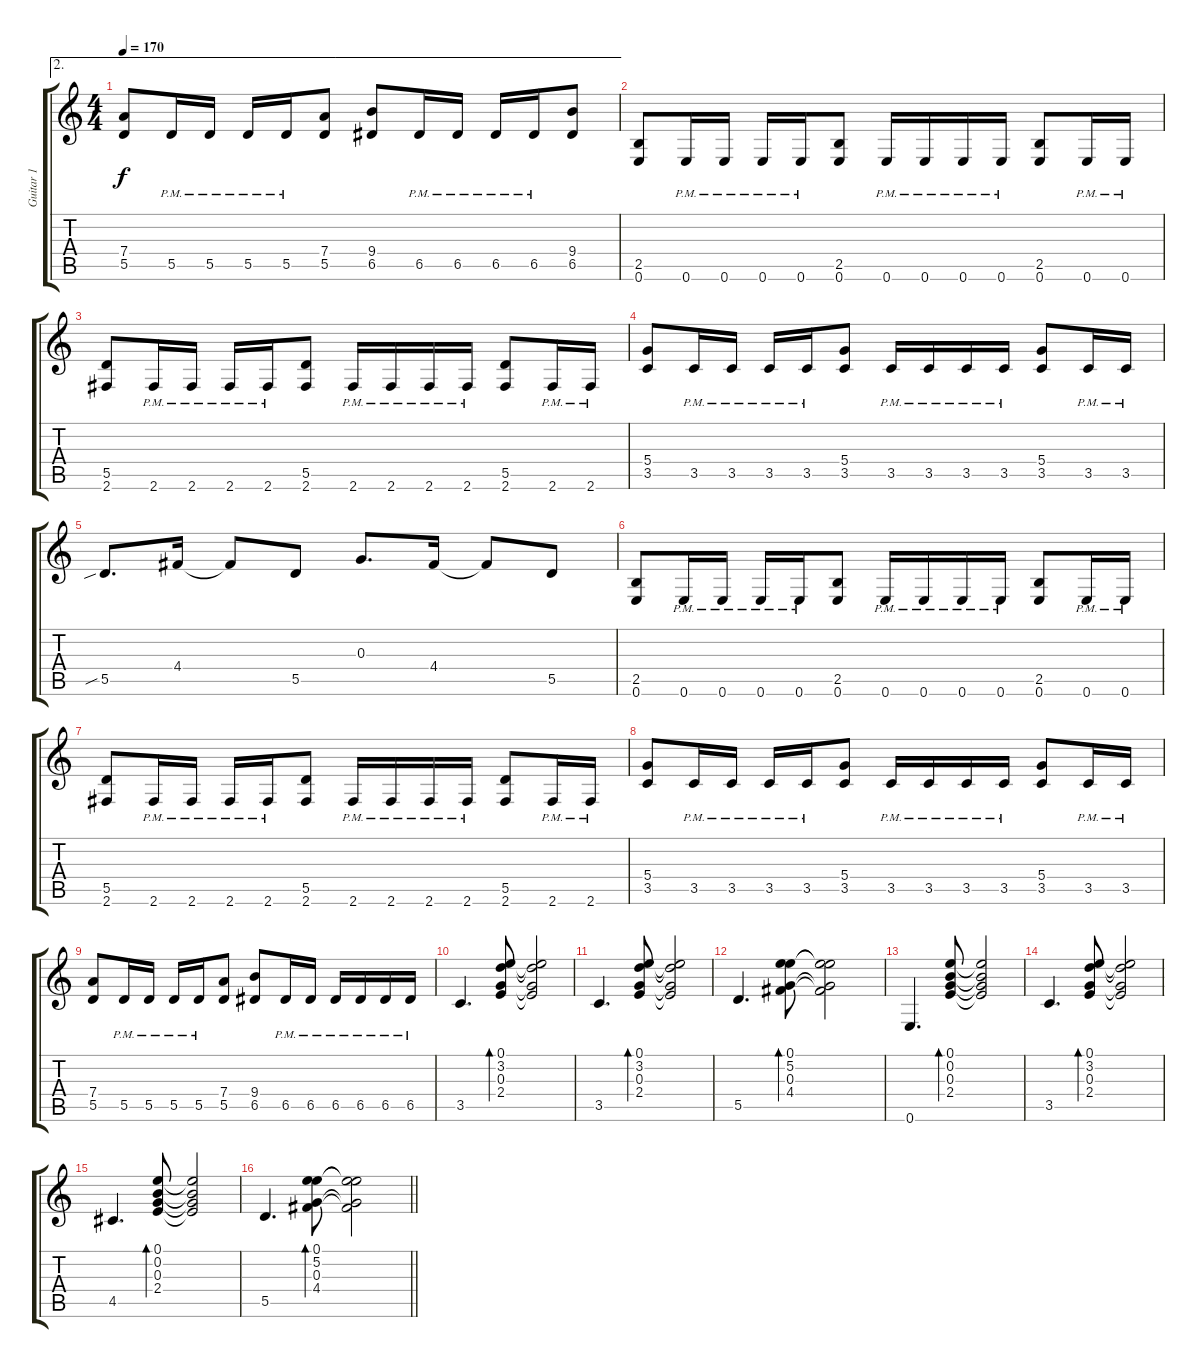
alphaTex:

\track ("Guitar 1" "Guitar 1") {instrument distortionguitar}
\staff {score tabs}
\tuning (E4 B3 G3 D3 A2 E2) {hide}
\ae 2
\ts (4 4)
\tempo 170
\clef g2
\ks c
(7.4 5.5).8{dy f} 5.5{pm}.16 5.5{pm}.16 5.5{pm}.16 5.5{pm}.16 (7.4 5.5).8 (9.4 6.5).8 6.5{pm}.16 6.5{pm}.16 6.5{pm}.16 6.5{pm}.16 (9.4 6.5).8 |
(2.5 0.6).8 0.6{pm}.16 0.6{pm}.16 0.6{pm}.16 0.6{pm}.16 (2.5 0.6).8 0.6{pm}.16 0.6{pm}.16 0.6{pm}.16 0.6{pm}.16 (2.5 0.6).8 0.6{pm}.16 0.6{pm}.16 |
(5.5 2.6).8 2.6{pm}.16 2.6{pm}.16 2.6{pm}.16 2.6{pm}.16 (5.5 2.6).8 2.6{pm}.16 2.6{pm}.16 2.6{pm}.16 2.6{pm}.16 (5.5 2.6).8 2.6{pm}.16 2.6{pm}.16 |
(5.4 3.5).8 3.5{pm}.16 3.5{pm}.16 3.5{pm}.16 3.5{pm}.16 (5.4 3.5).8 3.5{pm}.16 3.5{pm}.16 3.5{pm}.16 3.5{pm}.16 (5.4 3.5).8 3.5{pm}.16 3.5{pm}.16 |
5.5{sib}.8{d} 4.4.16 4.4{t}.8 5.5.8 0.3.8{d} 4.4.16 4.4{t}.8 5.5.8 |
(2.5 0.6).8 0.6{pm}.16 0.6{pm}.16 0.6{pm}.16 0.6{pm}.16 (2.5 0.6).8 0.6{pm}.16 0.6{pm}.16 0.6{pm}.16 0.6{pm}.16 (2.5 0.6).8 0.6{pm}.16 0.6{pm}.16 |
(5.5 2.6).8 2.6{pm}.16 2.6{pm}.16 2.6{pm}.16 2.6{pm}.16 (5.5 2.6).8 2.6{pm}.16 2.6{pm}.16 2.6{pm}.16 2.6{pm}.16 (5.5 2.6).8 2.6{pm}.16 2.6{pm}.16 |
(5.4 3.5).8 3.5{pm}.16 3.5{pm}.16 3.5{pm}.16 3.5{pm}.16 (5.4 3.5).8 3.5{pm}.16 3.5{pm}.16 3.5{pm}.16 3.5{pm}.16 (5.4 3.5).8 3.5{pm}.16 3.5{pm}.16 |
(7.4 5.5).8 5.5{pm}.16 5.5{pm}.16 5.5{pm}.16 5.5{pm}.16 (7.4 5.5).8 (9.4 6.5).8 6.5{pm}.16 6.5{pm}.16 6.5{pm}.16 6.5{pm}.16 6.5{pm}.16 6.5{pm}.16 |
3.5.4{d} (0.1 3.2 0.3 2.4).8{bd 240} (0.1{t} 3.2{t} 0.3{t} 2.4{t}).2 |
3.5.4{d} (0.1 3.2 0.3 2.4).8{bd 240} (0.1{t} 3.2{t} 0.3{t} 2.4{t}).2 |
5.5.4{d} (0.1 5.2 0.3 4.4).8{bd 480} (0.1{t} 5.2{t} 0.3{t} 4.4{t}).2 |
0.6.4{d} (0.1 0.2 0.3 2.4).8{bd 480} (0.1{t} 0.2{t} 0.3{t} 2.4{t}).2 |
3.5.4{d} (0.1 3.2 0.3 2.4).8{bd 480} (0.1{t} 3.2{t} 0.3{t} 2.4{t}).2 |
4.5.4{d} (0.1 0.2 0.3 2.4).8{bd 480} (0.1{t} 0.2{t} 0.3{t} 2.4{t}).2 |
\barLineRight lightlight
5.5.4{d} (0.1 5.2 0.3 4.4).8{bd 480} (0.1{t} 5.2{t} 0.3{t} 4.4{t}).2
